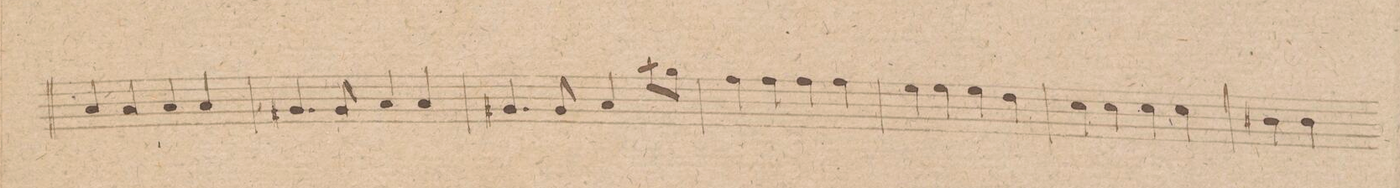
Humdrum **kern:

**kern	**dynam
*I"Baſso.	*
*clefF4	*
*k[f#c#g#]	*
*met(c|)	*
*M2/2	*
4C#/	.
4C#/	.
4C#/	.
4C#/	.
=140	=140
4.BB#X/	.
8BB#/	.
4C#/	.
4C#/	.
=141	=141
4.BB#X/	.
8BB#/	.
4C#/	.
8c#\L	.
8B\J	.
=142	=142
4A\	.
4A\	.
4A\	.
4A\	.
=143	=143
4G#\	.
4G#\	.
4G#\	.
4F#\	.
=144	=144
4E\	.
4E\	.
4E\	.
4E\	.
=145	=145
4D#X\	.
4D#\	.
*-	*-
